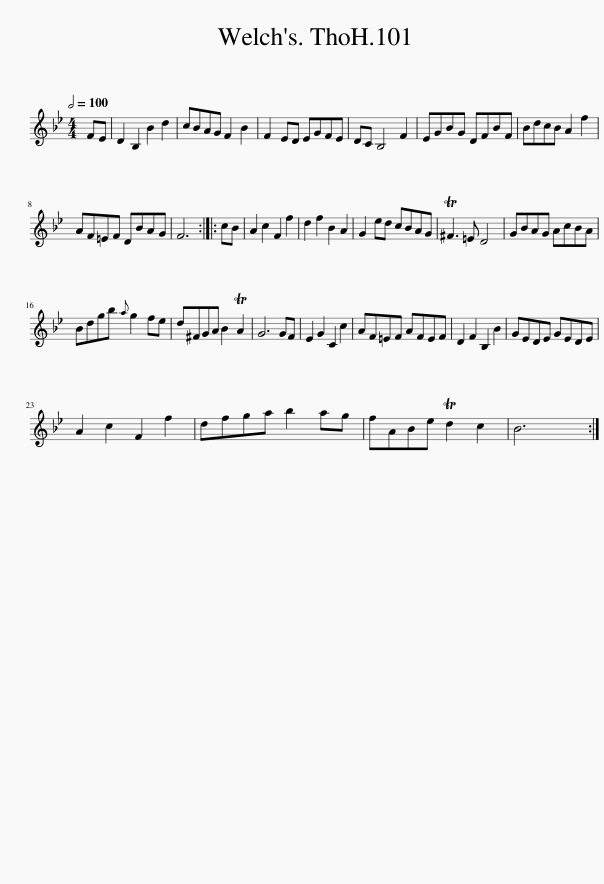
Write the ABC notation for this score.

X:1
L:1/8
Q:1/2=100
M:4/4
I:linebreak $
K:Bb
V:1 treble
V:1
 FE | D2 B,2 B2 d2 | cBAG F2 B2 | F2 ED EGFE | DC B,4 F2 | %5
 EGBG DFBF | BdcB A2 f2 |$ AF=EF DBAG | F6 :: cB | %10
 A2 c2 F2 f2 | d2 f2 B2 A2 | G2 ed cBAG | T^F3 =E D4 | GBAG AcBA |$ %15
 Bdgb{a} g2 fe | d^FGA B2 TA2 | G6 GF | E2 G2 C2 c2 | AF=EF AFEF | %20
 D2 F2 B,2 B2 | GEDE GEDE |$ A2 c2 F2 f2 | dfga b2 ag | fABe Td2 c2 | %25
 B6 :| %26
